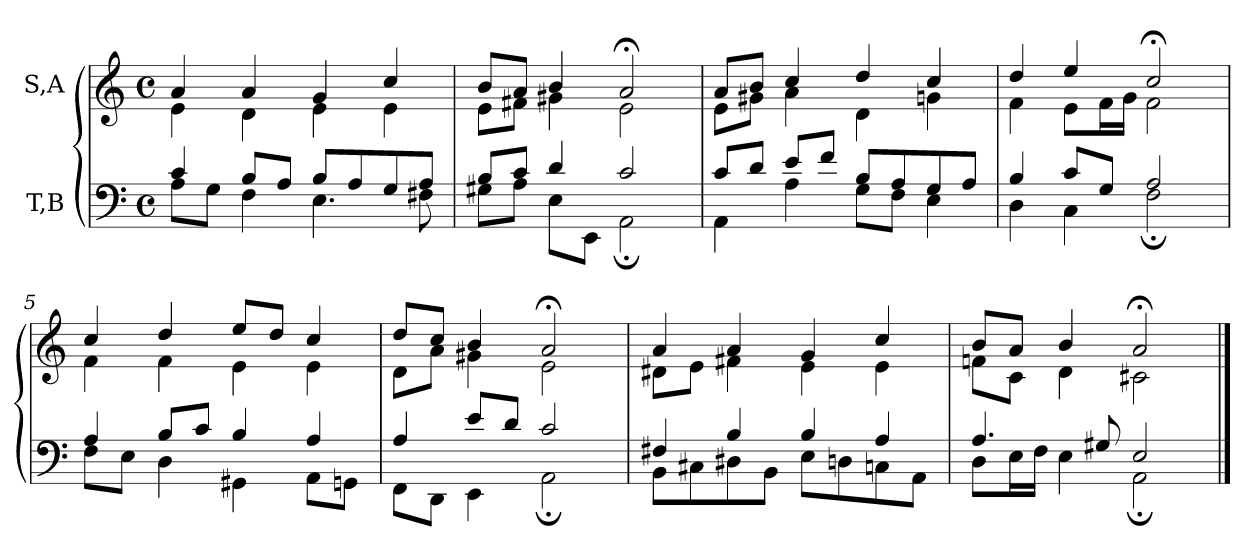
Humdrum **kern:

**kern	**kern
*part2	*part1
*staff2	*staff1
*I"T,B	*I"S,A
*clefF4	*clefG2
*k[]	*k[]
*M4/4	*M4/4
*met(c)	*met(c)
=1	=1
*^	*^
4c	8AL	4a	4e
.	8GJ	.	.
8BL	4F	4a	4d
8AJ	.	.	.
8BL	4.E	4g	4e
8A	.	.	.
8G	.	4cc	4e
8AJ	8F#X	.	.
=2	=2	=2	=2
8BL	8G#XL	8bL	8eL
8cJ	8AJ	8aJ	8f#XJ
4d	8EL	4b	4g#X
.	8EEJ	.	.
2c	2AA;	2a;<	2e
=3	=3	=3	=3
8cL	4AA	8aL	8eL
8dJ	.	8bJ	8g#XJ
8eL	4A	4cc	4a
8fJ	.	.	.
8BL	8GL	4dd	4d
8A	8FJ	.	.
8G	4E	4cc	4gn
8AJ	.	.	.
=4	=4	=4	=4
4B	4D	4dd	4f
8cL	4C	4ee	8eL
8GJ	.	.	16fL
.	.	.	16gJJ
2A	2F;	2cc;<	2f
=5	=5	=5	=5
4A	8FL	4cc	4f
.	8EJ	.	.
8BL	4D	4dd	4f
8cJ	.	.	.
4B	4GG#X	8eeL	4e
.	.	8ddJ	.
4A	8AAL	4cc	4e
.	8GGnJ	.	.
=6	=6	=6	=6
4A	8FFL	8ddL	8dL
.	8DDJ	8ccJ	8aJ
8eL	4EE	4b	4g#X
8dJ	.	.	.
2c	2AA;	2a;<	2e
=7	=7	=7	=7
4F#X	8BBL	4a	8d#XL
.	8C#X	.	8eJ
4B	8D#X	4a	4f#X
.	8BBJ	.	.
4B	8EL	4g	4e
.	8Dn	.	.
4A	8Cn	4cc	4e
.	8AAJ	.	.
=8	=8	=8	=8
4.A	8DL	8bL	8fnL
.	16EL	8aJ	8cJ
.	16FJJ	.	.
.	4E	4b	4d
8G#X	.	.	.
2E	2AA;	2a;<	2c#X
*v	*v	*	*
*	*v	*v
==	==
*-	*-
